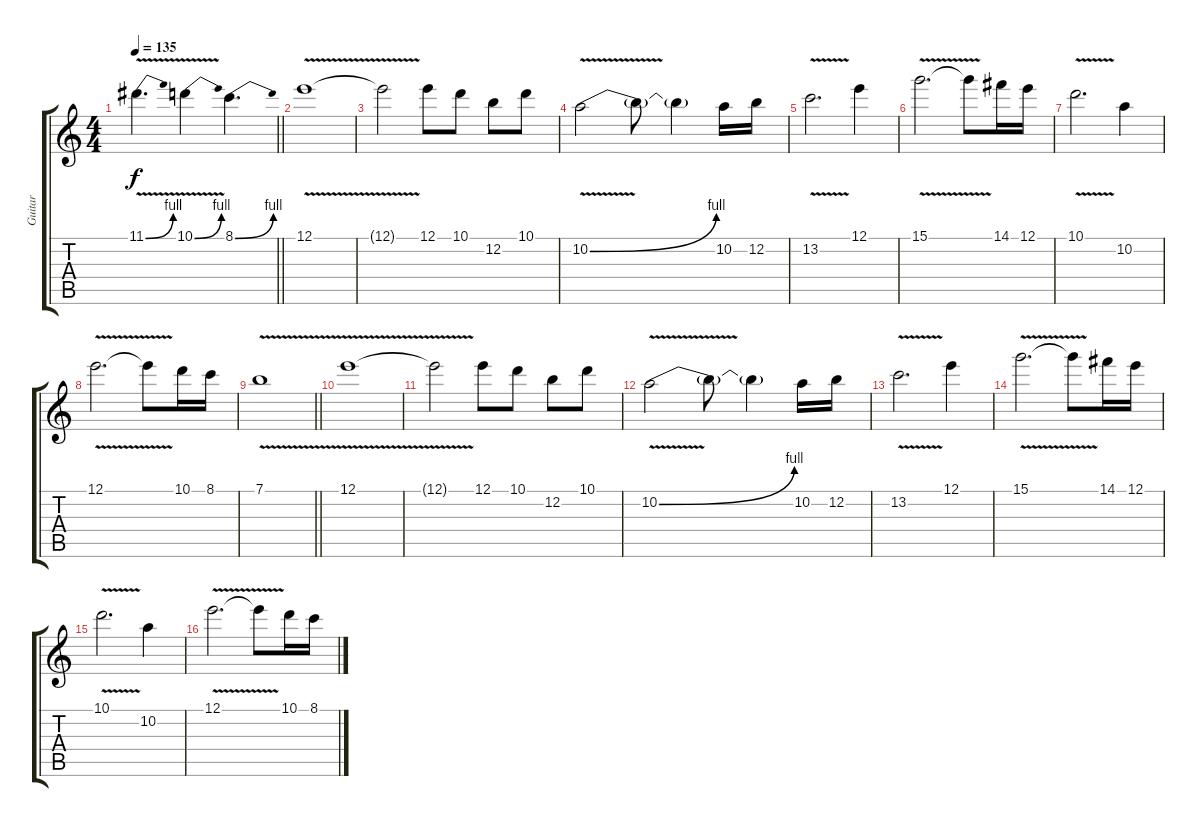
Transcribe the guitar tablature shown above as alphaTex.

\track ("Guitar" "Guitar") {instrument distortionguitar}
\staff {score tabs}
\tuning (E4 B3 G3 D3 A2 E2) {hide}
\ts (4 4)
\tempo 135
\clef g2
\barLineRight lightlight
\ks c
11.1{be (bend 0 0 60 4) v}.4{d dy f} 10.1{be (bend 0 0 60 4) v}.4 8.1{be (bend 0 0 60 4)}.4{d} |
\section ("" "")
12.1{v}.1 |
12.1{t}.2 12.1.8 10.1.8 12.2.8 10.1.8 |
10.2{be (bend 0 0 60 4) v}.2 10.2{t}.8 10.2{t}.4 10.2.16 12.2.16 |
13.2{v}.2{d} 12.1.4 |
15.1{v}.2{d} 15.1{t}.8 14.1.16 12.1.16 |
10.1{v}.2{d} 10.2.4 |
12.1{v}.2{d} 12.1{t}.8 10.1.16 8.1.16 |
\barLineRight lightlight
7.1{v}.1 |
\section ("" "")
12.1{v}.1 |
12.1{t}.2 12.1.8 10.1.8 12.2.8 10.1.8 |
10.2{be (bend 0 0 60 4) v}.2 10.2{t}.8 10.2{t}.4 10.2.16 12.2.16 |
13.2{v}.2{d} 12.1.4 |
15.1{v}.2{d} 15.1{t}.8 14.1.16 12.1.16 |
10.1{v}.2{d} 10.2.4 |
12.1{v}.2{d} 12.1{t}.8 10.1.16 8.1.16
